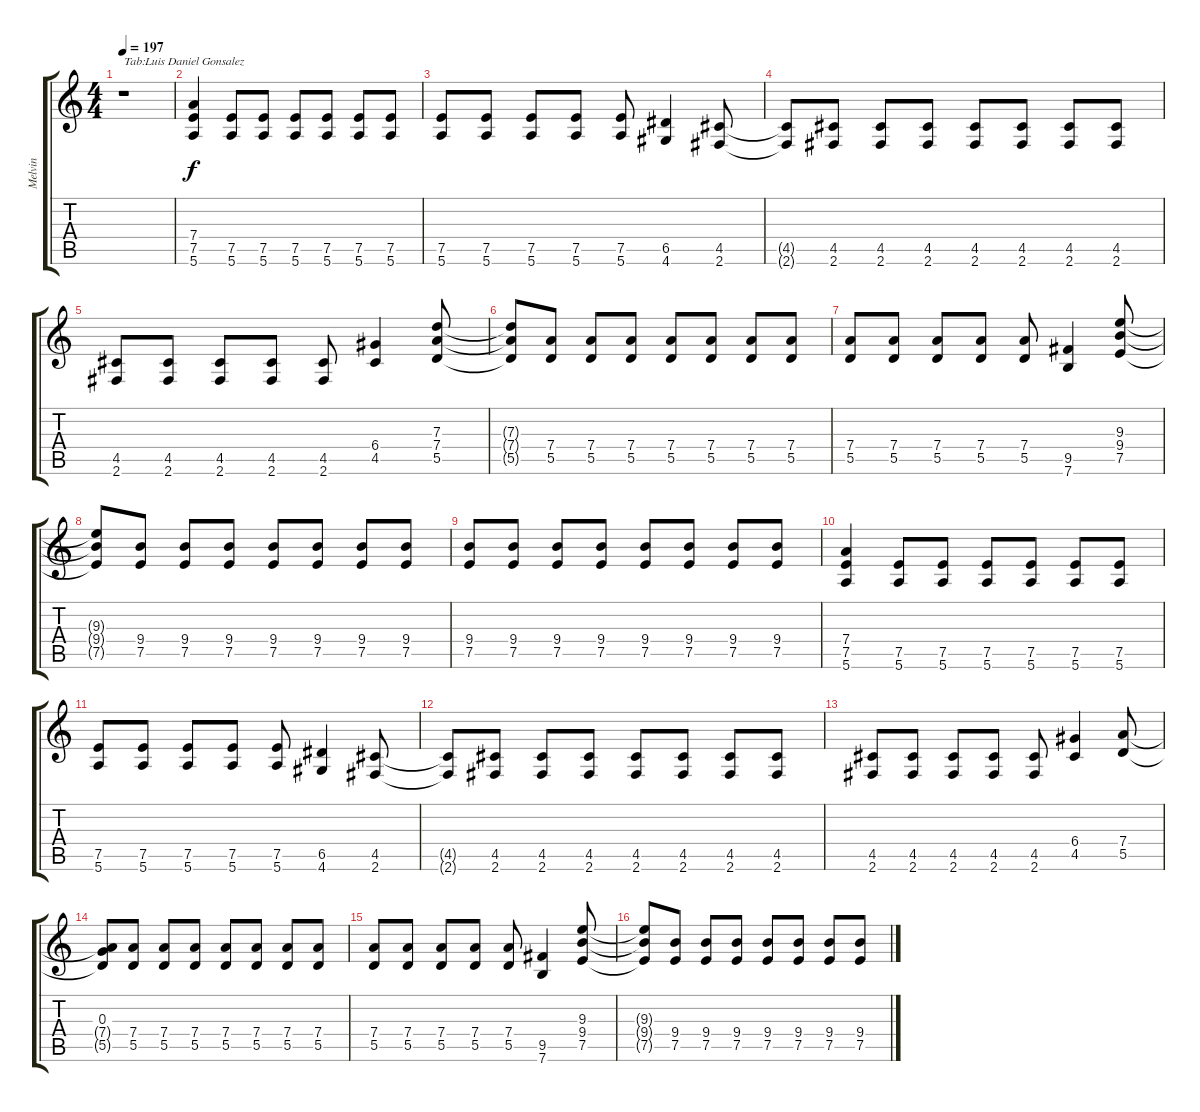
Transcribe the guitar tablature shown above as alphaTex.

\track ("Melvin" "Melvin") {instrument distortionguitar}
\staff {score tabs}
\tuning (E4 B3 G3 D3 A2 E2) {hide}
\ts (4 4)
\tempo 197
\clef g2
\ks c
r.1{txt "Tab:Luis Daniel Gonsalez" dy f instrument distortionguitar} |
(7.4 7.5 5.6).4 (7.5 5.6).8 (7.5 5.6).8 (7.5 5.6).8 (7.5 5.6).8 (7.5 5.6).8 (7.5 5.6).8 |
(7.5 5.6).8 (7.5 5.6).8 (7.5 5.6).8 (7.5 5.6).8 (7.5 5.6).8 (6.5 4.6).4 (4.5 2.6).8 |
(4.5{t} 2.6{t}).8 (4.5 2.6).8 (4.5 2.6).8 (4.5 2.6).8 (4.5 2.6).8 (4.5 2.6).8 (4.5 2.6).8 (4.5 2.6).8 |
(4.5 2.6).8 (4.5 2.6).8 (4.5 2.6).8 (4.5 2.6).8 (4.5 2.6).8 (6.4 4.5).4 (7.3 7.4 5.5).8 |
(7.3{t} 7.4{t} 5.5{t}).8 (7.4 5.5).8 (7.4 5.5).8 (7.4 5.5).8 (7.4 5.5).8 (7.4 5.5).8 (7.4 5.5).8 (7.4 5.5).8 |
(7.4 5.5).8 (7.4 5.5).8 (7.4 5.5).8 (7.4 5.5).8 (7.4 5.5).8 (9.5 7.6).4 (9.3 9.4 7.5).8 |
(9.3{t} 9.4{t} 7.5{t}).8 (9.4 7.5).8 (9.4 7.5).8 (9.4 7.5).8 (9.4 7.5).8 (9.4 7.5).8 (9.4 7.5).8 (9.4 7.5).8 |
(9.4 7.5).8 (9.4 7.5).8 (9.4 7.5).8 (9.4 7.5).8 (9.4 7.5).8 (9.4 7.5).8 (9.4 7.5).8 (9.4 7.5).8 |
(7.4 7.5 5.6).4 (7.5 5.6).8 (7.5 5.6).8 (7.5 5.6).8 (7.5 5.6).8 (7.5 5.6).8 (7.5 5.6).8 |
(7.5 5.6).8 (7.5 5.6).8 (7.5 5.6).8 (7.5 5.6).8 (7.5 5.6).8 (6.5 4.6).4 (4.5 2.6).8 |
(4.5{t} 2.6{t}).8 (4.5 2.6).8 (4.5 2.6).8 (4.5 2.6).8 (4.5 2.6).8 (4.5 2.6).8 (4.5 2.6).8 (4.5 2.6).8 |
(4.5 2.6).8 (4.5 2.6).8 (4.5 2.6).8 (4.5 2.6).8 (4.5 2.6).8 (6.4 4.5).4 (7.4 5.5).8 |
(0.3 7.4{t} 5.5{t}).8 (7.4 5.5).8 (7.4 5.5).8 (7.4 5.5).8 (7.4 5.5).8 (7.4 5.5).8 (7.4 5.5).8 (7.4 5.5).8 |
(7.4 5.5).8 (7.4 5.5).8 (7.4 5.5).8 (7.4 5.5).8 (7.4 5.5).8 (9.5 7.6).4 (9.3 9.4 7.5).8 |
(9.3{t} 9.4{t} 7.5{t}).8 (9.4 7.5).8 (9.4 7.5).8 (9.4 7.5).8 (9.4 7.5).8 (9.4 7.5).8 (9.4 7.5).8 (9.4 7.5).8
